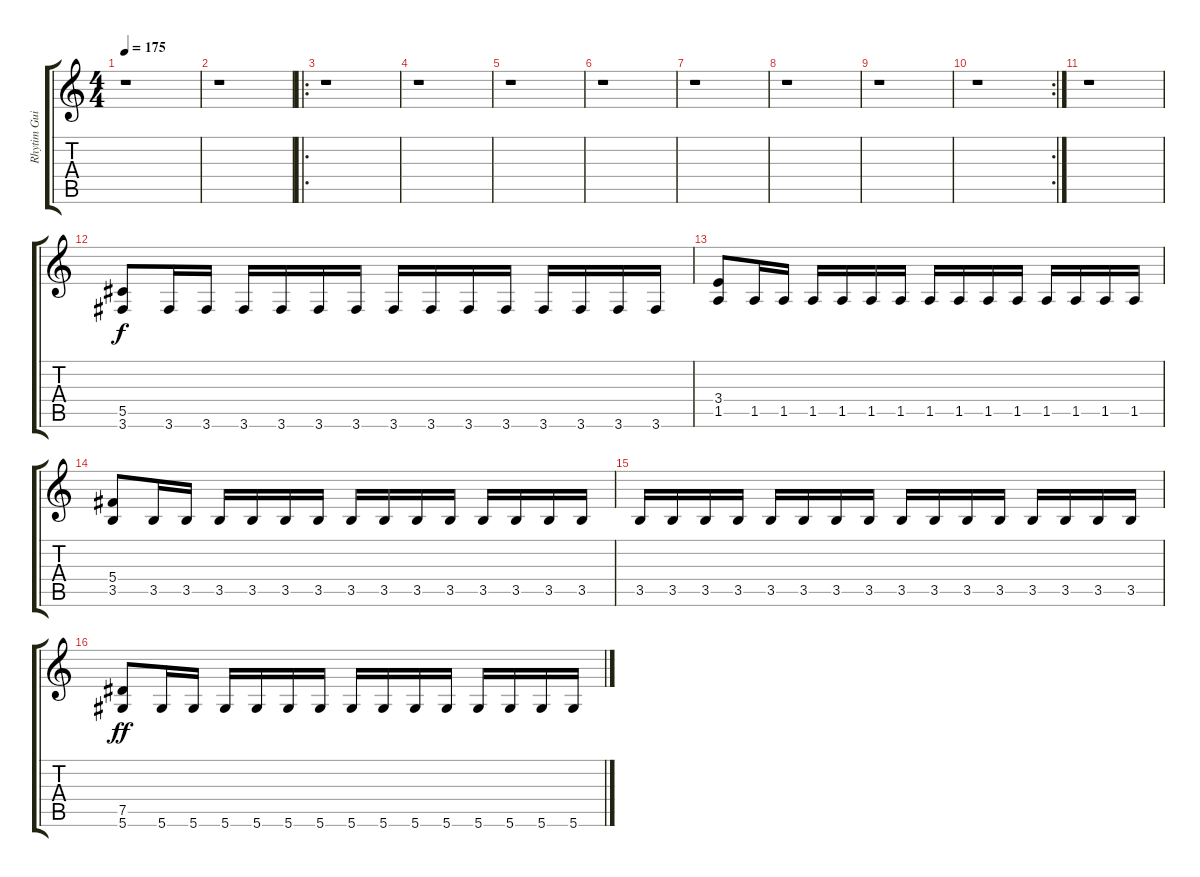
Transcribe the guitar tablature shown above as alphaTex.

\track ("Rhytim Guitar" "Rhytim Gui") {instrument distortionguitar}
\staff {score tabs}
\tuning (Eb4 Bb3 Gb3 Db3 Ab2 Eb2) {hide}
\ts (4 4)
\tempo 175
\clef g2
\ks c
r.1{dy f} |
r.1 |
\ro
r.1 |
r.1 |
r.1 |
r.1 |
r.1 |
r.1 |
r.1 |
\rc 2
r.1 |
r.1 |
(5.5 3.6).8 3.6.16 3.6.16 3.6.16 3.6.16 3.6.16 3.6.16 3.6.16 3.6.16 3.6.16 3.6.16 3.6.16 3.6.16 3.6.16 3.6.16 |
(3.4 1.5).8 1.5.16 1.5.16 1.5.16 1.5.16 1.5.16 1.5.16 1.5.16 1.5.16 1.5.16 1.5.16 1.5.16 1.5.16 1.5.16 1.5.16 |
(5.4 3.5).8 3.5.16 3.5.16 3.5.16 3.5.16 3.5.16 3.5.16 3.5.16 3.5.16 3.5.16 3.5.16 3.5.16 3.5.16 3.5.16 3.5.16 |
3.5.16 3.5.16 3.5.16 3.5.16 3.5.16 3.5.16 3.5.16 3.5.16 3.5.16 3.5.16 3.5.16 3.5.16 3.5.16 3.5.16 3.5.16 3.5.16 |
(7.5 5.6).8{dy ff} 5.6.16 5.6.16 5.6.16 5.6.16 5.6.16 5.6.16 5.6.16 5.6.16 5.6.16 5.6.16 5.6.16 5.6.16 5.6.16 5.6.16
